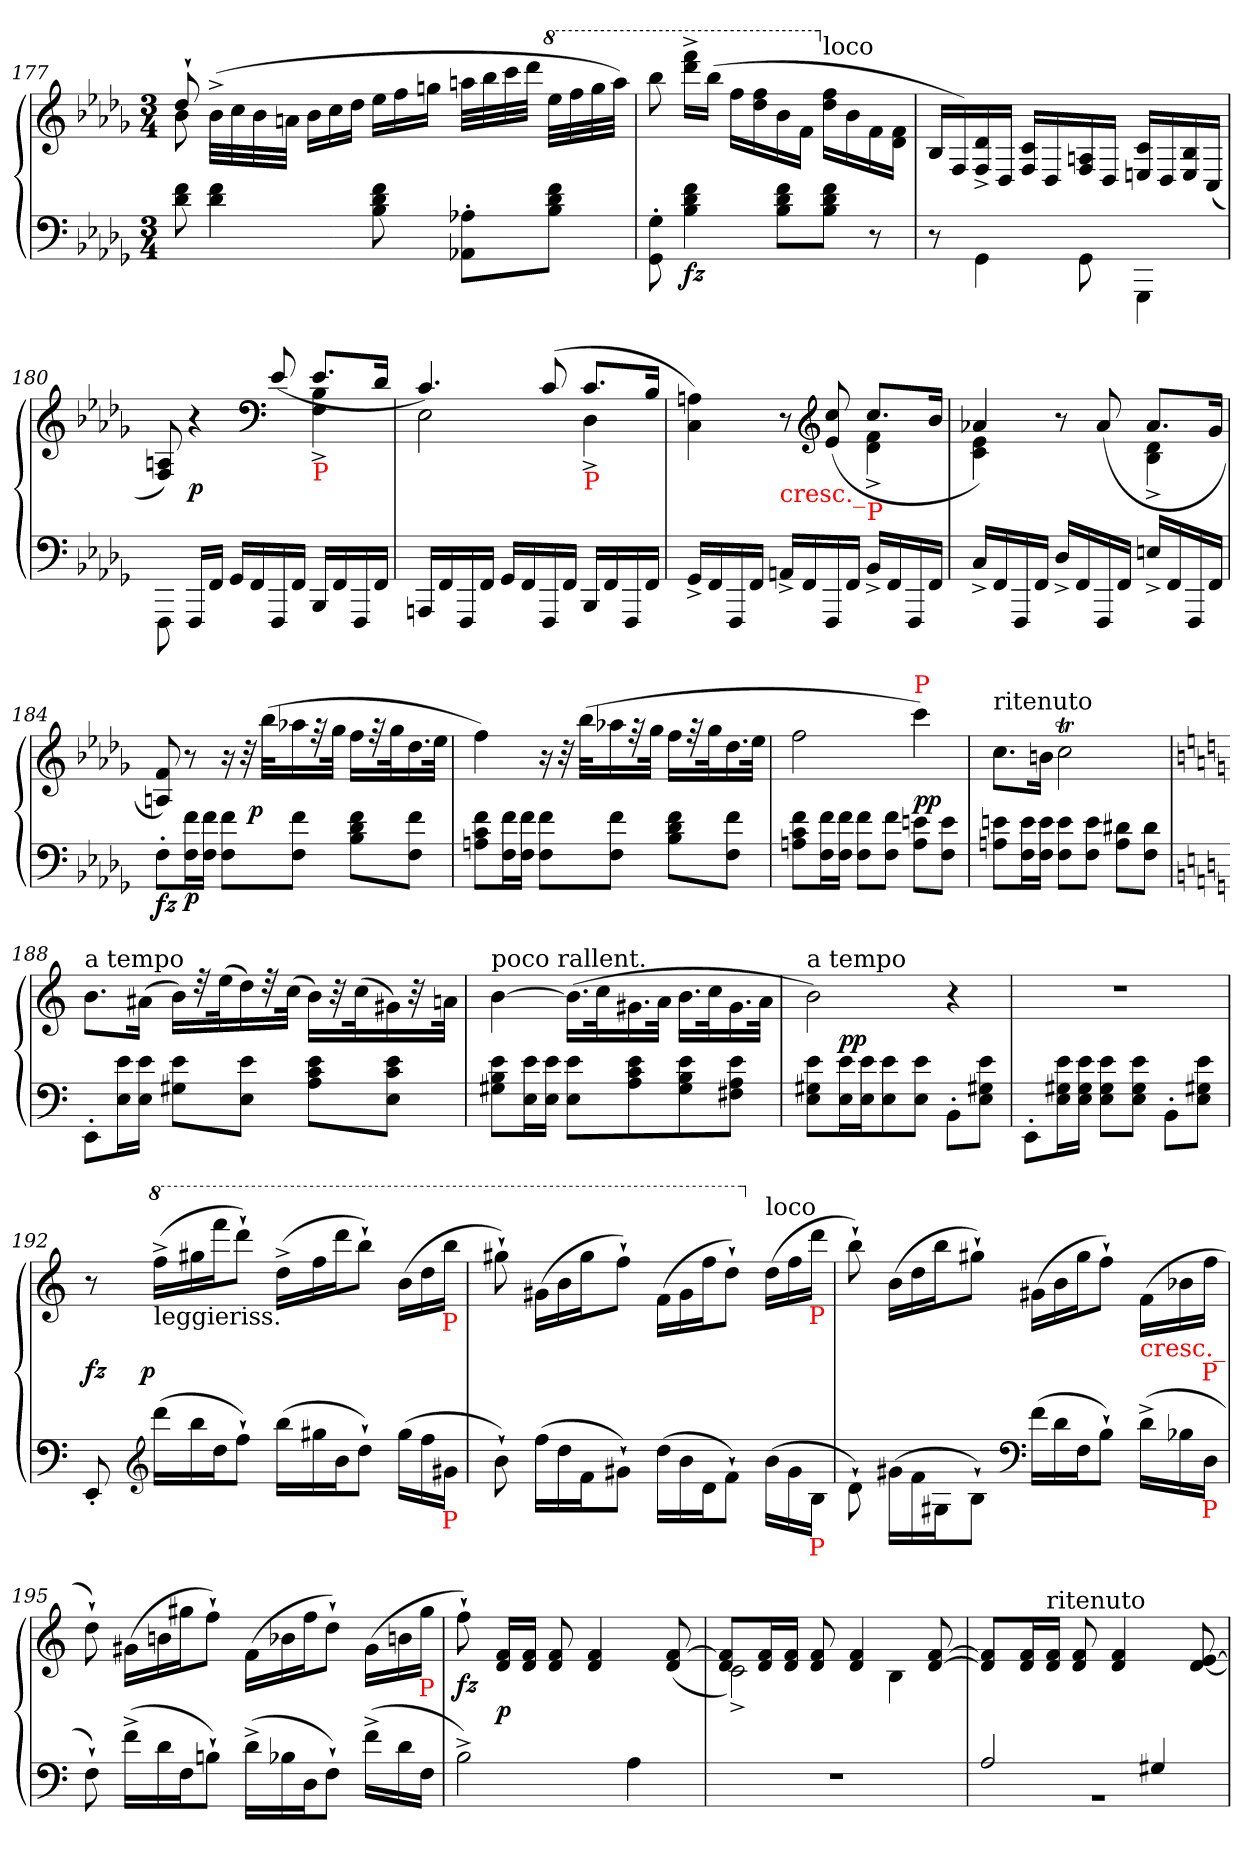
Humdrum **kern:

**kern	**kern	**dynam
*part1	*part1	*part1
*staff2	*staff1	*staff1/2
*clefF4	*clefG2	*
*k[b-e-a-d-g-]	*k[b-e-a-d-g-]	*
*M3/4	*M3/4	*
=177	=177	=177
*	*^	*
8f 8d-	8dd-`	8b-	.
4f 4d-	(32b-^>\LLL	8ryy	.
.	32cc\	.	.
.	32b-\	.	.
.	32an\JJJ	.	.
*	*Xtuplet	*	*
.	24b-\LL	2ryy	.
.	24cc\	.	.
.	24dd-\JJ	.	.
8f 8d- 8B-	24ee-\LL	.	.
.	24ff\	.	.
.	24ggn\JJ	.	.
8A-X' 8AA-X'L	32aan\LLL	.	.
.	32bb-\	.	.
.	32ccc\	.	.
.	32ddd-\JJJ	.	.
*	*8va	*	*
8f 8d- 8B-J	32eee-\LLL	.	.
.	32fff\	.	.
.	32ggg\	.	.
.	32aaa\JJJ)	.	.
*	*v	*v	*
=178	=178	=178
8G-'\ 8GG-'\	8bbb-	.
!	!	!LO:DY:b=2
4f 4d- 4B-	16ffff^< 16dddd-^<LL	fz
.	(16bbb-JJ	.
.	16fffLL	.
.	16fff 16ddd-	.
8f 8d- 8B-L	16bb-	.
.	16ffJJ	.
*	*X8va	*
!	!LO:TX:a:t=loco	!
8f 8d- 8B-J	16ff\ 16dd-\LL	.
.	16b-\	.
8r	16f\	.
.	16f\ 16d-\JJ	.
=179	=179	=179
8r	16B-/LL	.
.	16F/)	.
4GG-\	16d-^>/ 16F^>/	.
.	16D-/JJ	.
.	16c/ 16F/LL	.
.	16D-/	.
8GG-\	16An/ 16F/	.
.	16D-/JJ	.
4GGG-\	16c/ 16En/LL	.
.	16D-/	.
.	16B-/ 16E/	.
.	(<16C/JJ	.
=180	=180	=180
*	*^	*
8FFF\	8An/ 8F/)	8ryy	.
16FFFLL	4r	4ryy	p
16FFJJ	.	.	.
16GG-LL	.	.	.
16FF	.	.	.
*	*clefF4	*	*
16FFF	(>8e-/	8ryy	.
16FFJJ	.	.	.
!	!LO:TX:b:color=red:t=P	!	!
16BBB-LL	8.e-L	4B-^< 4F^<	.
16FF	.	.	.
16FFF	.	.	.
16FFJJ	16d-Jk	.	.
=181	=181	=181	=181
16AAAnLL	4.c)	2E-	.
16FF	.	.	.
16FFF	.	.	.
16FFJJ	.	.	.
16GG-LL	.	.	.
16FF	.	.	.
16FFF	(8c	.	.
16FFJJ	.	.	.
!	!LO:TX:b:color=red:t=P	!	!
16BBB-LL	8.cL	4D-^	.
16FF	.	.	.
16FFF	.	.	.
16FFJJ	16B-Jk	.	.
=182	=182	=182	=182
16GG-^>LL	4An\ 4C\)	4ryy	.
16FF	.	.	.
16FFF	.	.	.
16FFJJ	.	.	.
!	!LO:TX:b:color=red:t=cresc._	!	!
16AAn^>LL	8r	8ryy	.
16FF	.	.	.
*	*clefG2	*	*
16FFF	(>8cc 8e-	8ryy	.
16FFJJ	.	.	.
!	!LO:TX:b:color=red:t=P	!	!
16BB-^>LL	8.ccL	4f^< 4d-^<	.
16FF	.	.	.
16FFF	.	.	.
16FFJJ	16b-Jk	.	.
=183	=183	=183	=183
16C^>LL	4a-X)	4e- 4c	.
16FF	.	.	.
16FFF	.	.	.
16FFJJ	.	.	.
16D-^>LL	8r	8ryy	.
16FF	.	.	.
16FFF	(8a-	8ryy	.
16FFJJ	.	.	.
16En^>LL	8.a-L	4d-^< 4B-^<	.
16FF	.	.	.
16FFF	.	.	.
16FFJJ	16g-Jk	.	.
*	*v	*v	*
=184	=184	=184
!	!	!LO:DY:b=2
8F'L	8f 8An)	fz
!	!	!LO:DY:b=2
16f 16FL	8r	p
16f 16FJJ	.	.
8f 8FL	16r	.
.	32r	.
!	!	!LO:DY:rj
.	(32bb-KLL	p
8f 8FJ	16aa-X	.
.	32rff	.
.	32gg-JJk	.
8f 8d- 8B-L	16ffLL	.
.	32rff	.
.	32gg-k	.
8f 8FJ	16.dd-	.
.	32ee-JJk	.
=185	=185	=185
8f 8c 8AnL	4ff)	.
16f 16FL	.	.
16f 16FJJ	.	.
8f 8FL	16r	.
.	32r	.
.	(32bb-KLL	.
8f 8FJ	16aa-X	.
.	32rff	.
.	32gg-JJk	.
8f 8d- 8B-L	16ffLL	.
.	32rff	.
.	32gg-k	.
8f 8FJ	16.dd-	.
.	32ee-JJk	.
=186	=186	=186
8f 8c 8AnL	2ff	.
16f 16FL	.	.
16f 16FJJ	.	.
8f 8FL	.	.
8f 8FJ	.	.
!	!LO:TX:a:color=red:t=P	!
8en 8AL	4ccc)	pp
8e 8FJ	.	.
=187	=187	=187
!	!LO:TX:a:t=ritenuto	!
8en 8AnL	8.ccL	.
16e 16FL	.	.
16e 16FJJ	16bnJk	.
8e 8FL	2cct	.
8e 8FJ	.	.
8d#X 8AL	.	.
8d# 8FJ	.	.
=188	=188	=188
*k[]	*k[]	*
!	!LO:TX:a:t=a tempo	!
8EE'L	8.b\L	.
16e 16EL	.	.
16e 16EJJ	(16a#X\Jk	.
8e 8G#XL	16bLL)	.
.	32r	.
.	(32eek	.
8e 8EJ	16dd)	.
.	32r	.
.	(32ccJJk	.
8e 8c 8AL	16b\LL)	.
.	32r	.
.	(32cc\k	.
8e 8c 8EJ	16g#X\)	.
.	32r	.
.	32a\JJk	.
=189	=189	=189
!	!LO:TX:a:t=poco rallent.	!
8e 8B 8G#XL	[4b	.
16e 16EL	.	.
16e 16EJJ	.	.
8e 8EL	(16.b\LL]	.
.	32cc\k	.
8e 8c 8A	16.g#X\	.
.	32a\JJk	.
8e 8B 8G#	16.b\LL	.
.	32cc\k	.
8e 8A 8F#XJ	16.g#\	.
.	32a\JJk	.
=190	=190	=190
*	*^	*
!	!LO:TX:a:t=a tempo	!	!
8e 8G#X 8EL	2b)	8ryy	.
16e 16EL	.	2ryy	pp
16e 16EJ	.	.	.
8e 8E	.	.	.
8e 8EJ	.	.	.
8BB'L	4r	.	.
8e 8G#X 8EJ	.	8ryy	.
*	*v	*v	*
=191	=191	=191
8EE'L	2.rdd	.
16e 16G#X 16EL	.	.
16e 16G# 16EJJ	.	.
8e 8G# 8EL	.	.
8e 8G# 8EJ	.	.
8BB'L	.	.
8e 8G#X 8EJ	.	.
=192	=192	=192
8EE'	8r	fz
*clefG2	*	*
*Xtuplet	*	*
*	*8va	*
!	!LO:TX:b:t=leggieriss.	!
!	!	!LO:DY:rj
(24dddLL	(24fff^<LL	p
24bb	24ggg#X	.
24ddJ	24ffffJ	.
8ff`J)	8dddd`J)	.
(24bbLL	(24ddd^<LL	.
24gg#X	24fff	.
24bJ	24ddddJ	.
8dd`J)	8bbb`J)	.
(24gg#LL	(24bbLL	.
24ff	24ddd	.
!	!LO:TX:b:color=red:t=P	!
!LO:TX:b:color=red:t=P	!	!
24g#XJJ	24bbbJJ	.
=193	=193	=193
8b`)	8ggg#X`)	.
(24ffLL	(24gg#XLL	.
24dd	24bb	.
24fJ	24ggg#J	.
8g#X`J)	8fff`J)	.
(24dd\LL	(24ffLL	.
24b\	24gg#	.
24d\J	24fffJ	.
8f`\J)	8ddd`J)	.
*	*X8va	*
!	!LO:TX:a:t=loco	!
(>24b\LL	(>24ddLL	.
24g#\	24ff	.
!	!LO:TX:b:color=red:t=P	!
!LO:TX:b:color=red:t=P	!	!
24B\JJ	24dddJJ	.
=194	=194	=194
8d`\)	8bb`)	.
(24g#X\LL	(24bLL	.
24f\	24dd	.
24G#X\J	24bbJ	.
8B`\J)	8gg#X`J)	.
*clefF4	*	*
(24fLL	(24g#XLL	.
24d	24b	.
24FJ	24gg#J	.
8B`J)	8ff`J)	.
!	!LO:TX:b:color=red:t=cresc._	!
(24d^LL	(24fLL	.
24B-X	24b-X	.
!	!LO:TX:b:color=red:t=P	!
!LO:TX:b:color=red:t=P	!	!
24DJJ	24ffJJ	.
=195	=195	=195
8F`)	8dd`)	.
(24f^LL	(24g#XLL	.
24d	24bn	.
24FJ	24gg#XJ	.
8Bn`J)	8ff`J)	.
(24d^LL	(24fLL	.
24B-X	24b-X	.
24DJ	24ffJ	.
8F`J)	8dd`J)	.
(24f^LL	(24g#LL	.
24d	24bn	.
!	!LO:TX:b:color=red:t=P	!
24FJJ	24gg#JJ	.
=196	=196	=196
2B^<)	8ff`)	fz
.	16f 16dLL	p
.	16f 16dJJ	.
.	8f 8d	.
.	4f 4d	.
4A	.	.
.	([8f 8d	.
=197	=197	=197
*	*^	*
2.rF	8f] 8dL	2c^)	.
.	16f 16dL	.	.
.	16f 16dJJ	.	.
.	8f 8d	.	.
.	4f 4d	.	.
.	.	4B	.
.	[8f [8d	.	.
*	*v	*v	*
=198	=198	=198
*^	*	*
2A	2.rBB	8f] 8d]L	.
.	.	16f 16dL	.
!	!	!LO:TX:a:t=ritenuto	!
.	.	16f 16dJJ	.
.	.	8f 8d	.
.	.	4f 4d	.
4G#X	.	.	.
.	.	[8e [8d	.
*v	*v	*	*
=	=	=
*-	*-	*-
